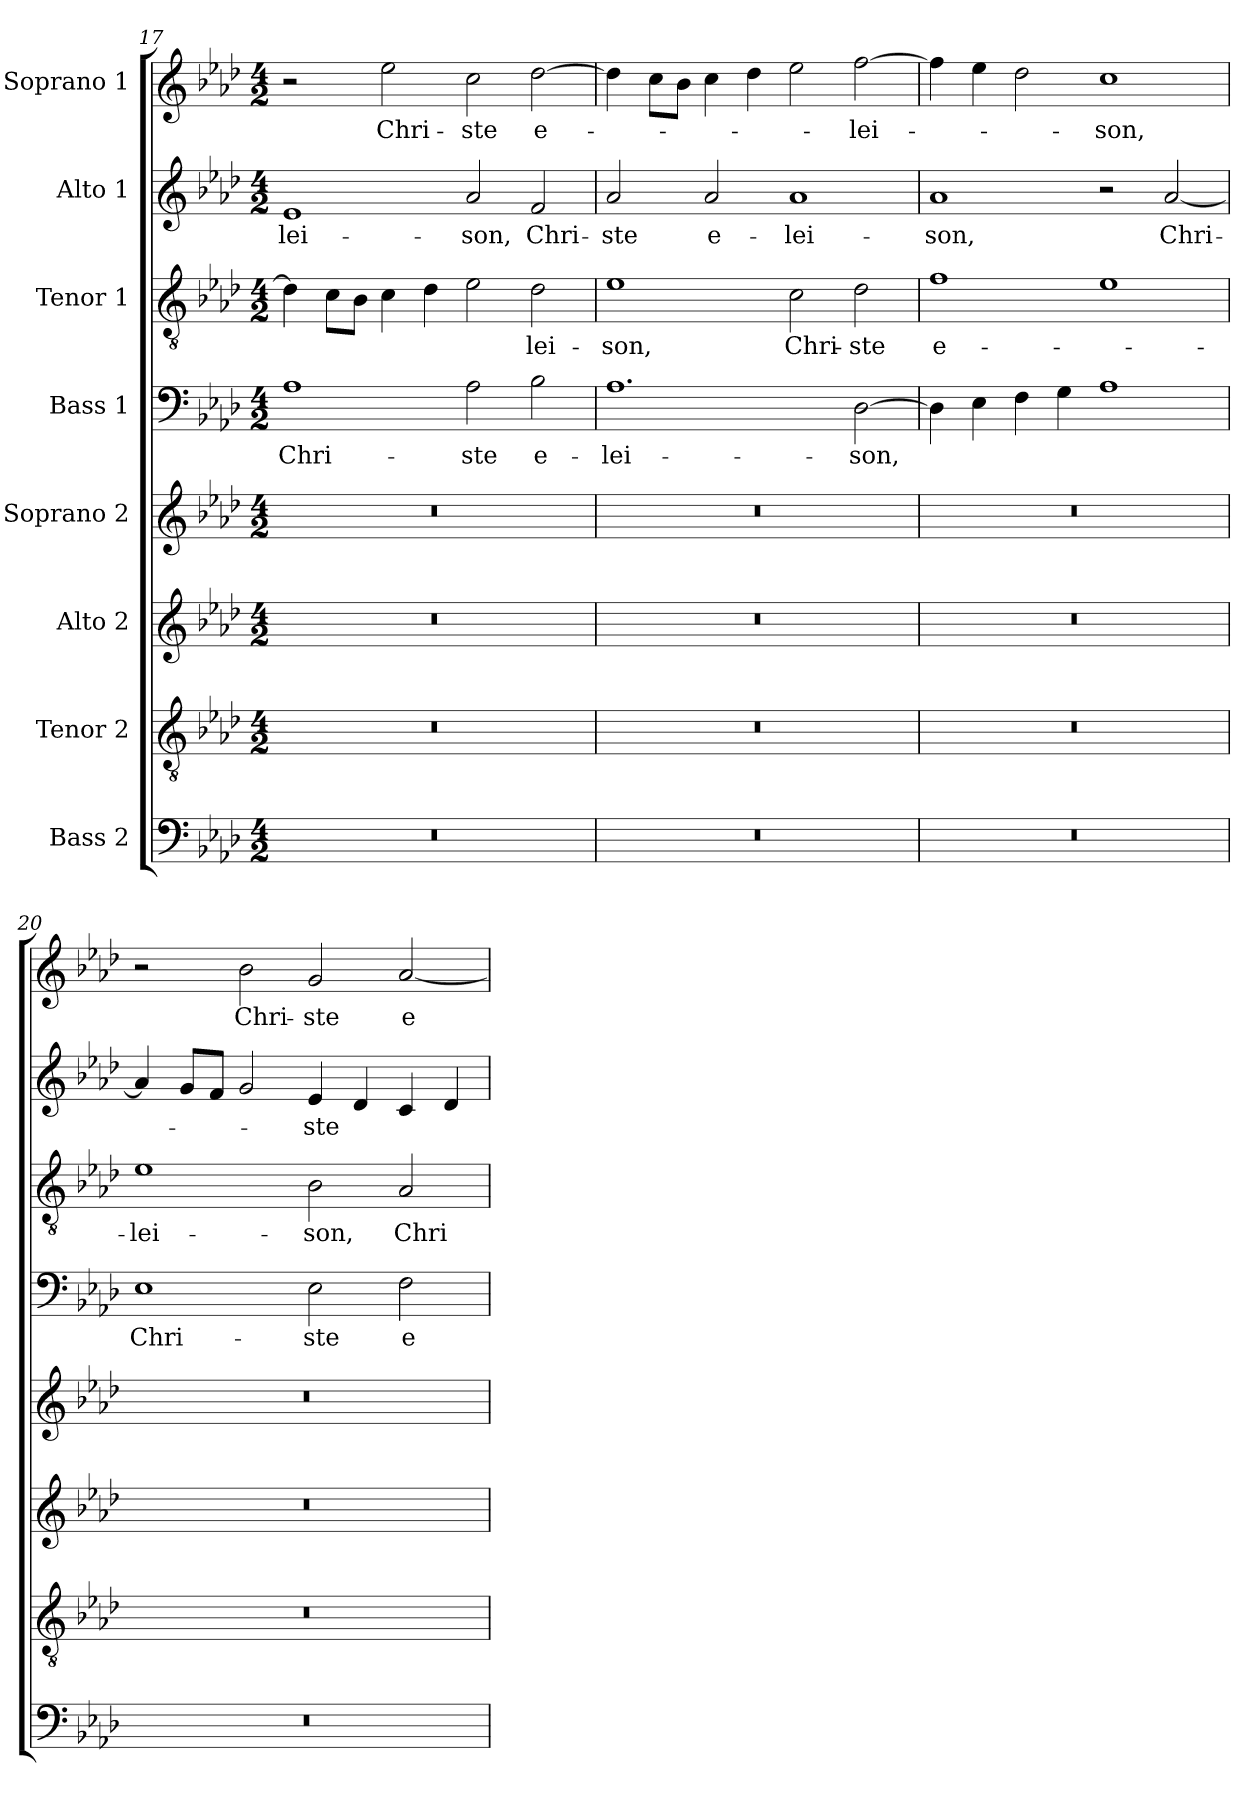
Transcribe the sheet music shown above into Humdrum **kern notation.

**kern	**kern	**kern	**kern	**kern	**text	**kern	**text	**kern	**text	**kern	**text
*part8	*part7	*part6	*part5	*part4	*part4	*part3	*part3	*part2	*part2	*part1	*part1
*staff8	*staff7	*staff6	*staff5	*staff4	*staff4	*staff3	*staff3	*staff2	*staff2	*staff1	*staff1
*I"Bass 2	*I"Tenor 2	*I"Alto 2	*I"Soprano 2	*I"Bass 1	*	*I"Tenor 1	*	*I"Alto 1	*	*I"Soprano 1	*
*clefF4	*clefGv2	*clefG2	*clefG2	*clefF4	*	*clefGv2	*	*clefG2	*	*clefG2	*
*k[b-e-a-d-]	*k[b-e-a-d-]	*k[b-e-a-d-]	*k[b-e-a-d-]	*k[b-e-a-d-]	*	*k[b-e-a-d-]	*	*k[b-e-a-d-]	*	*k[b-e-a-d-]	*
*A-:	*A-:	*A-:	*A-:	*A-:	*	*A-:	*	*A-:	*	*A-:	*
*M4/2	*M4/2	*M4/2	*M4/2	*M4/2	*	*M4/2	*	*M4/2	*	*M4/2	*
=17	=17	=17	=17	=17	=17	=17	=17	=17	=17	=17	=17
0r	0r	0r	0r	1A-	Chri-	4d-\]	.	1e-	-lei-	2r	.
.	.	.	.	.	.	8c\L	.	.	.	.	.
.	.	.	.	.	.	8B-\J	.	.	.	.	.
.	.	.	.	.	.	4c\	.	.	.	2ee-\	Chri-
.	.	.	.	.	.	4d-\	.	.	.	.	.
.	.	.	.	2A-\	-ste	2e-\	.	2a-/	-son,	2cc\	-ste
.	.	.	.	2B-\	e-	2d-\	-lei-	2f/	Chri-	[2dd-\	e-
=18	=18	=18	=18	=18	=18	=18	=18	=18	=18	=18	=18
0r	0r	0r	0r	1.A-	-lei-	1e-	-son,	2a-/	-ste	4dd-\]	.
.	.	.	.	.	.	.	.	.	.	8cc\L	.
.	.	.	.	.	.	.	.	.	.	8b-\J	.
.	.	.	.	.	.	.	.	2a-/	e-	4cc\	.
.	.	.	.	.	.	.	.	.	.	4dd-\	.
.	.	.	.	.	.	2c\	Chri-	1a-	-lei-	2ee-\	.
.	.	.	.	[2D-\	-son,	2d-\	-ste	.	.	[2ff\	-lei-
=19	=19	=19	=19	=19	=19	=19	=19	=19	=19	=19	=19
0r	0r	0r	0r	4D-\]	.	1f	e-	1a-	-son,	4ff\]	.
.	.	.	.	4E-\	.	.	.	.	.	4ee-\	.
.	.	.	.	4F\	.	.	.	.	.	2dd-\	.
.	.	.	.	4G\	.	.	.	.	.	.	.
.	.	.	.	1A-	.	1e-	.	2r	.	1cc	-son,
.	.	.	.	.	.	.	.	[2a-/	Chri-	.	.
=20	=20	=20	=20	=20	=20	=20	=20	=20	=20	=20	=20
0r	0r	0r	0r	1E-	Chri-	1e-	-lei-	4a-/]	.	2r	.
.	.	.	.	.	.	.	.	8g/L	.	.	.
.	.	.	.	.	.	.	.	8f/J	.	.	.
.	.	.	.	.	.	.	.	2g/	.	2b-\	Chri-
.	.	.	.	2E-\	-ste	2B-\	-son,	4e-/	-ste	2g/	-ste
.	.	.	.	.	.	.	.	4d-/	.	.	.
.	.	.	.	2F\	e-	2A-/	Chri-	4c/	.	[2a-/	e-
.	.	.	.	.	.	.	.	4d-/	.	.	.
=	=	=	=	=	=	=	=	=	=	=	=
*-	*-	*-	*-	*-	*-	*-	*-	*-	*-	*-	*-
